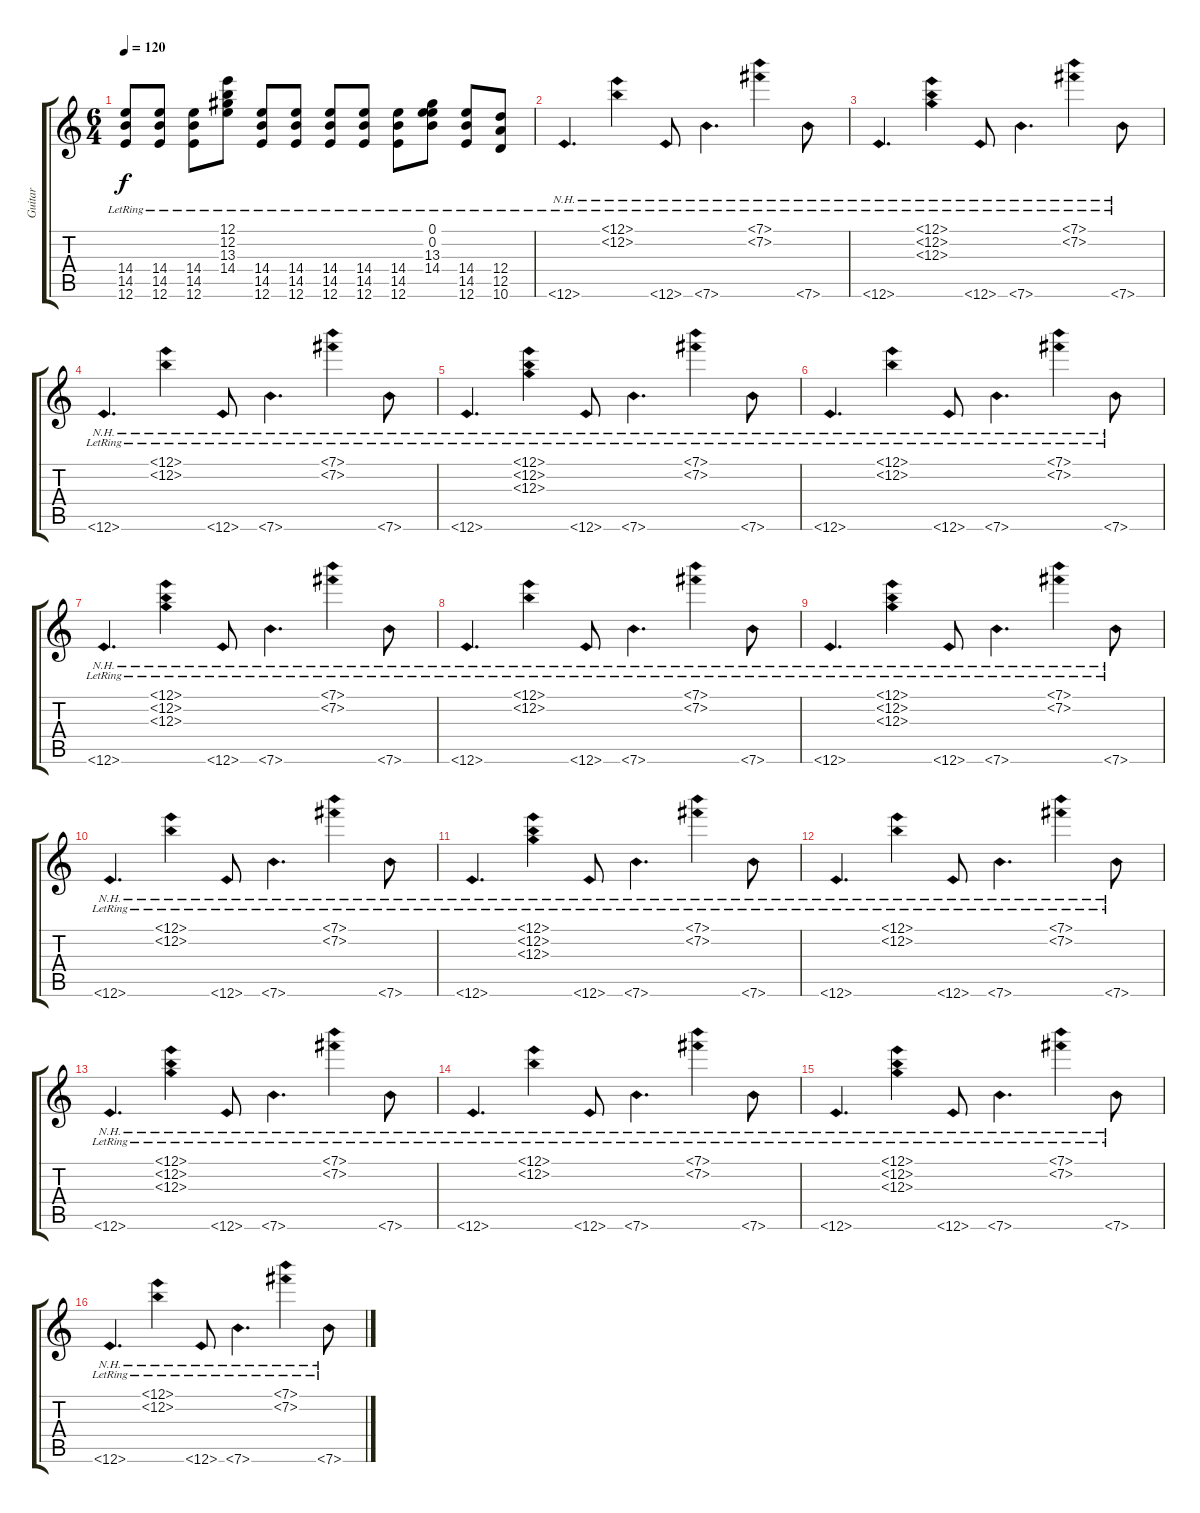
\track ("Guitar" "Guitar") {instrument acousticguitarsteel}
\staff {score tabs}
\tuning (E4 B3 G3 D3 A2 E2) {hide}
\ts (6 4)
\tempo 120
\clef g2
\ks c
(14.4{lr} 14.5{lr} 12.6{lr}).8{dy f} (14.4{lr} 14.5{lr} 12.6{lr}).8 (14.4{lr} 14.5{lr} 12.6{lr}).8 (12.1{lr} 12.2{lr} 13.3{lr} 14.4{lr}).8 (14.4{lr} 14.5{lr} 12.6{lr}).8 (14.4{lr} 14.5{lr} 12.6{lr}).8 (14.4{lr} 14.5{lr} 12.6{lr}).8 (14.4{lr} 14.5{lr} 12.6{lr}).8 (14.4{lr} 14.5{lr} 12.6{lr}).8 (0.1{lr} 0.2{lr} 13.3{lr} 14.4{lr}).8 (14.4{lr} 14.5{lr} 12.6{lr}).8 (12.4{lr} 12.5{lr} 10.6{lr}).8 |
12.6{nh lr}.4{d} (12.1{nh lr} 12.2{nh lr}).4 12.6{nh lr}.8 7.6{nh lr}.4{d} (7.1{nh lr} 7.2{nh lr}).4 7.6{nh lr}.8 |
0.6{nh lr}.4{d} (12.1{nh lr} 12.2{nh lr} 12.3{nh}).4 0.6{nh lr}.8 7.6{nh lr}.4{d} (7.1{nh lr} 7.2{nh lr}).4 7.6{nh lr}.8 |
12.6{nh lr}.4{d} (12.1{nh lr} 12.2{nh lr}).4 12.6{nh lr}.8 7.6{nh lr}.4{d} (7.1{nh lr} 7.2{nh lr}).4 7.6{nh lr}.8 |
0.6{nh lr}.4{d} (12.1{nh lr} 12.2{nh lr} 12.3{nh}).4 0.6{nh lr}.8 7.6{nh lr}.4{d} (7.1{nh lr} 7.2{nh lr}).4 7.6{nh lr}.8 |
12.6{nh lr}.4{d} (12.1{nh lr} 12.2{nh lr}).4 12.6{nh lr}.8 7.6{nh lr}.4{d} (7.1{nh lr} 7.2{nh lr}).4 7.6{nh lr}.8 |
0.6{nh lr}.4{d} (12.1{nh lr} 12.2{nh lr} 12.3{nh}).4 0.6{nh lr}.8 7.6{nh lr}.4{d} (7.1{nh lr} 7.2{nh lr}).4 7.6{nh lr}.8 |
12.6{nh lr}.4{d} (12.1{nh lr} 12.2{nh lr}).4 12.6{nh lr}.8 7.6{nh lr}.4{d} (7.1{nh lr} 7.2{nh lr}).4 7.6{nh lr}.8 |
0.6{nh lr}.4{d} (12.1{nh lr} 12.2{nh lr} 12.3{nh}).4 0.6{nh lr}.8 7.6{nh lr}.4{d} (7.1{nh lr} 7.2{nh lr}).4 7.6{nh lr}.8 |
12.6{nh lr}.4{d} (12.1{nh lr} 12.2{nh lr}).4 12.6{nh lr}.8 7.6{nh lr}.4{d} (7.1{nh lr} 7.2{nh lr}).4 7.6{nh lr}.8 |
0.6{nh lr}.4{d} (12.1{nh lr} 12.2{nh lr} 12.3{nh}).4 0.6{nh lr}.8 7.6{nh lr}.4{d} (7.1{nh lr} 7.2{nh lr}).4 7.6{nh lr}.8 |
12.6{nh lr}.4{d} (12.1{nh lr} 12.2{nh lr}).4 12.6{nh lr}.8 7.6{nh lr}.4{d} (7.1{nh lr} 7.2{nh lr}).4 7.6{nh lr}.8 |
0.6{nh lr}.4{d} (12.1{nh lr} 12.2{nh lr} 12.3{nh}).4 0.6{nh lr}.8 7.6{nh lr}.4{d} (7.1{nh lr} 7.2{nh lr}).4 7.6{nh lr}.8 |
12.6{nh lr}.4{d} (12.1{nh lr} 12.2{nh lr}).4 12.6{nh lr}.8 7.6{nh lr}.4{d} (7.1{nh lr} 7.2{nh lr}).4 7.6{nh lr}.8 |
0.6{nh lr}.4{d} (12.1{nh lr} 12.2{nh lr} 12.3{nh}).4 0.6{nh lr}.8 7.6{nh lr}.4{d} (7.1{nh lr} 7.2{nh lr}).4 7.6{nh lr}.8 |
12.6{nh lr}.4{d} (12.1{nh lr} 12.2{nh lr}).4 12.6{nh lr}.8 7.6{nh lr}.4{d} (7.1{nh lr} 7.2{nh lr}).4 7.6{nh lr}.8
